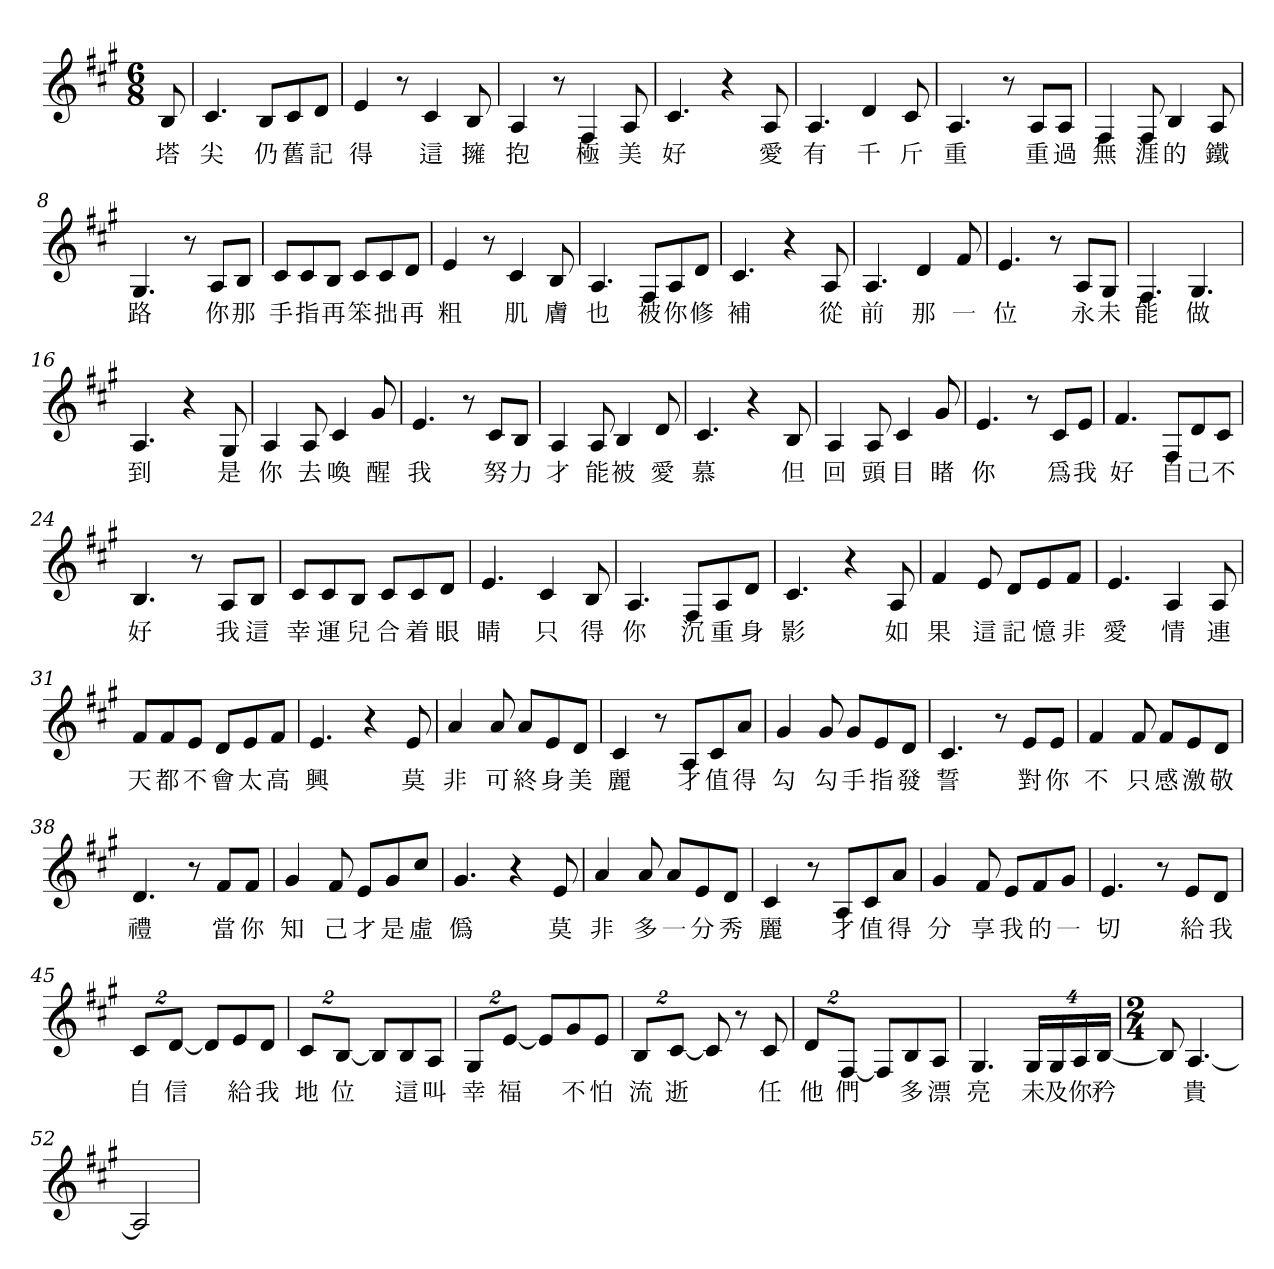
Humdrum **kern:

**kern	**text
*part1	*part1
*staff1	*staff1
*clefG2	*
*k[f#c#g#]	*
*A:	*
*M6/8	*
*MM104	*
=	=
8B	塔
=1	=1
4.c#	尖
8BL	仍
8c#	舊
8dJ	記
=2	=2
4e	得
8r	.
4c#	這
8B	擁
=3	=3
4A	抱
8r	.
4F#	極
8A	美
=4	=4
4.c#	好
4r	.
8A	愛
=5	=5
4.A	有
4d	千
8c#	斤
=6	=6
4.A	重
8r	.
8AL	重
8AJ	過
=7	=7
4F#	無
8F#	涯
4B	的
8A	鐵
=8	=8
4.G#	路
8r	.
8AL	你
8BJ	那
=9	=9
8c#L	手
8c#	指
8BJ	再
8c#L	笨
8c#	拙
8dJ	再
=10	=10
4e	粗
8r	.
4c#	肌
8B	膚
=11	=11
4.A	也
8F#L	被
8A	你
8dJ	修
=12	=12
4.c#	補
4r	.
8A	從
=13	=13
4.A	前
4d	那
8f#	一
=14	=14
4.e	位
8r	.
8AL	永
8G#J	未
=15	=15
4.F#	能
4.G#	做
=16	=16
4.A	到
4r	.
8G#	是
=17	=17
4A	你
8A	去
4c#	喚
8g#	醒
=18	=18
4.e	我
8r	.
8c#L	努
8BJ	力
=19	=19
4A	才
8A	能
4B	被
8d	愛
=20	=20
4.c#	慕
4r	.
8B	但
=21	=21
4A	回
8A	頭
4c#	目
8g#	睹
=22	=22
4.e	你
8r	.
8c#L	爲
8eJ	我
=23	=23
4.f#	好
8F#L	自
8d	己
8c#J	不
=24	=24
4.B	好
8r	.
8AL	我
8BJ	這
=25	=25
8c#L	幸
8c#	運
8BJ	兒
8c#L	合
8c#	着
8dJ	眼
=26	=26
4.e	睛
4c#	只
8B	得
=27	=27
4.A	你
8F#L	沉
8A	重
8dJ	身
=28	=28
4.c#	影
4r	.
8A	如
=29	=29
4f#	果
8e	這
8dL	記
8e	憶
8f#J	非
=30	=30
4.e	愛
4A	情
8A	連
=31	=31
8f#L	天
8f#	都
8eJ	不
8dL	會
8e	太
8f#J	高
=32	=32
4.e	興
4r	.
8e	莫
=33	=33
4a	非
8a	可
8aL	終
8e	身
8dJ	美
=34	=34
4c#	麗
8r	.
8AL	才
8c#	值
8aJ	得
=35	=35
4g#	勾
8g#	勾
8g#L	手
8e	指
8dJ	發
=36	=36
4.c#	誓
8r	.
8eL	對
8eJ	你
=37	=37
4f#	不
8f#	只
8f#L	感
8e	激
8dJ	敬
=38	=38
4.d	禮
8r	.
8f#L	當
8f#J	你
=39	=39
4g#	知
8f#	己
8eL	才
8g#	是
8cc#J	虛
=40	=40
4.g#	僞
4r	.
8e	莫
=41	=41
4a	非
8a	多
8aL	一
8e	分
8dJ	秀
=42	=42
4c#	麗
8r	.
8AL	才
8c#	值
8aJ	得
=43	=43
4g#	分
8f#	享
8eL	我
8f#	的
8g#J	一
=44	=44
4.e	切
8r	.
8eL	給
8dJ	我
=45	=45
16%3c#L	自
[16%3dJ	信
8dL]	.
8e	給
8dJ	我
=46	=46
16%3c#L	地
[16%3BJ	位
8BL]	.
8B	這
8AJ	叫
=47	=47
16%3G#L	幸
[16%3eJ	福
8eL]	.
8g#	不
8eJ	怕
=48	=48
16%3BL	流
[16%3c#J	逝
8c#]	.
8r	.
8c#	任
=49	=49
16%3dL	他
[16%3F#J	們
8F#L]	.
8B	多
8AJ	漂
=50	=50
4.G#	亮
32%3G#LL	未
32%3G#	及
32%3A	你
[32%3BJJ	矜
=51	=51
*M2/4	*
*MM72	*
8B]	.
[4.A	貴
=52	=52
2A]	.
=	=
*-	*-
